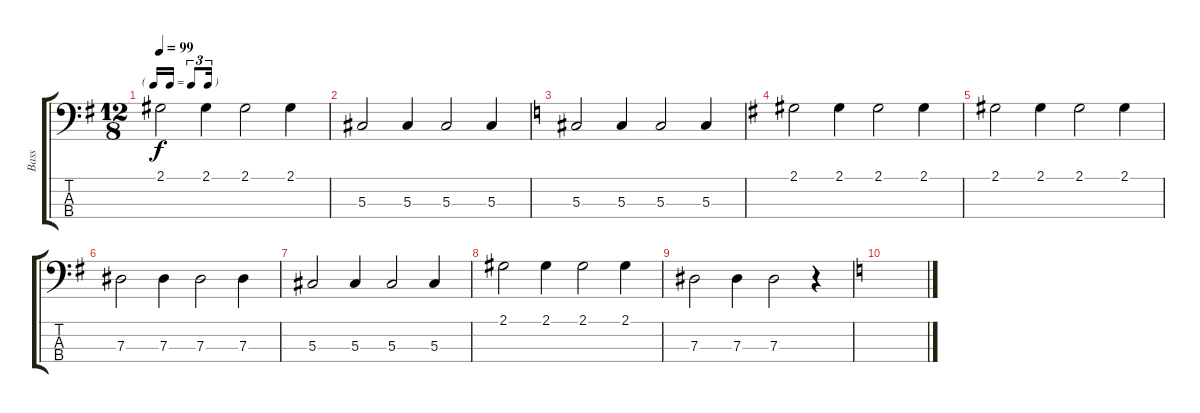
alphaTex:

\track ("Bass" "Bass") {instrument electricbassfinger}
\staff {score tabs}
\tuning (Gb2 Db2 Ab1 Eb1) {hide}
\ts (12 8)
\tf triplet16th
\tempo 99
\clef f4
\ks g
2.1.2{dy f} 2.1.4 2.1.2 2.1.4 |
5.3.2 5.3.4 5.3.2 5.3.4 |
\ks c
5.3.2 5.3.4 5.3.2 5.3.4 |
\ks g
2.1.2 2.1.4 2.1.2 2.1.4 |
2.1.2 2.1.4 2.1.2 2.1.4 |
7.3.2 7.3.4 7.3.2 7.3.4 |
5.3.2 5.3.4 5.3.2 5.3.4 |
2.1.2 2.1.4 2.1.2 2.1.4 |
7.3.2 7.3.4 7.3.2 r.4 |
\ks c
